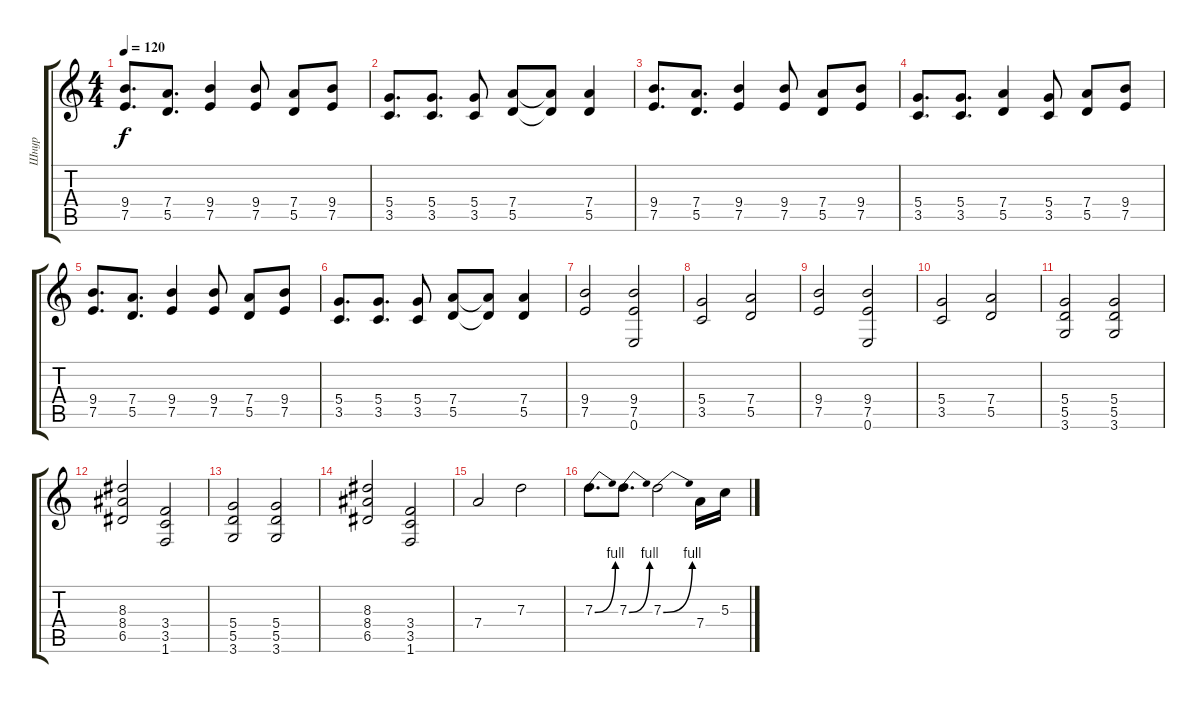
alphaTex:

\track ("Шнур" "Шнур") {instrument distortionguitar}
\staff {score tabs}
\tuning (E4 B3 G3 D3 A2 E2) {hide}
\ts (4 4)
\tempo 120
\clef g2
\ks c
(9.4 7.5).8{d dy f} (7.4 5.5).8{d} (9.4 7.5).4 (9.4 7.5).8 (7.4 5.5).8 (9.4 7.5).8 |
(5.4 3.5).8{d} (5.4 3.5).8{d} (5.4 3.5).8 (7.4 5.5).8 (7.4{t} 5.5{t}).8 (7.4 5.5).4 |
(9.4 7.5).8{d} (7.4 5.5).8{d} (9.4 7.5).4 (9.4 7.5).8 (7.4 5.5).8 (9.4 7.5).8 |
(5.4 3.5).8{d} (5.4 3.5).8{d} (7.4 5.5).4 (5.4 3.5).8 (7.4 5.5).8 (9.4 7.5).8 |
(9.4 7.5).8{d} (7.4 5.5).8{d} (9.4 7.5).4 (9.4 7.5).8 (7.4 5.5).8 (9.4 7.5).8 |
(5.4 3.5).8{d} (5.4 3.5).8{d} (5.4 3.5).8 (7.4 5.5).8 (7.4{t} 5.5{t}).8 (7.4 5.5).4 |
(9.4 7.5).2 (9.4 7.5 0.6).2 |
(5.4 3.5).2 (7.4 5.5).2 |
(9.4 7.5).2 (9.4 7.5 0.6).2 |
(5.4 3.5).2 (7.4 5.5).2 |
(5.4 5.5 3.6).2 (5.4 5.5 3.6).2 |
(8.3 8.4 6.5).2 (3.4 3.5 1.6).2 |
(5.4 5.5 3.6).2 (5.4 5.5 3.6).2 |
(8.3 8.4 6.5).2 (3.4 3.5 1.6).2 |
7.4.2 7.3.2 |
7.3{be (bend 0 0 60 4)}.8{d} 7.3{be (bend 0 0 60 4)}.8{d} 7.3{be (bend 0 0 60 4)}.2 7.4.16 5.3.16
